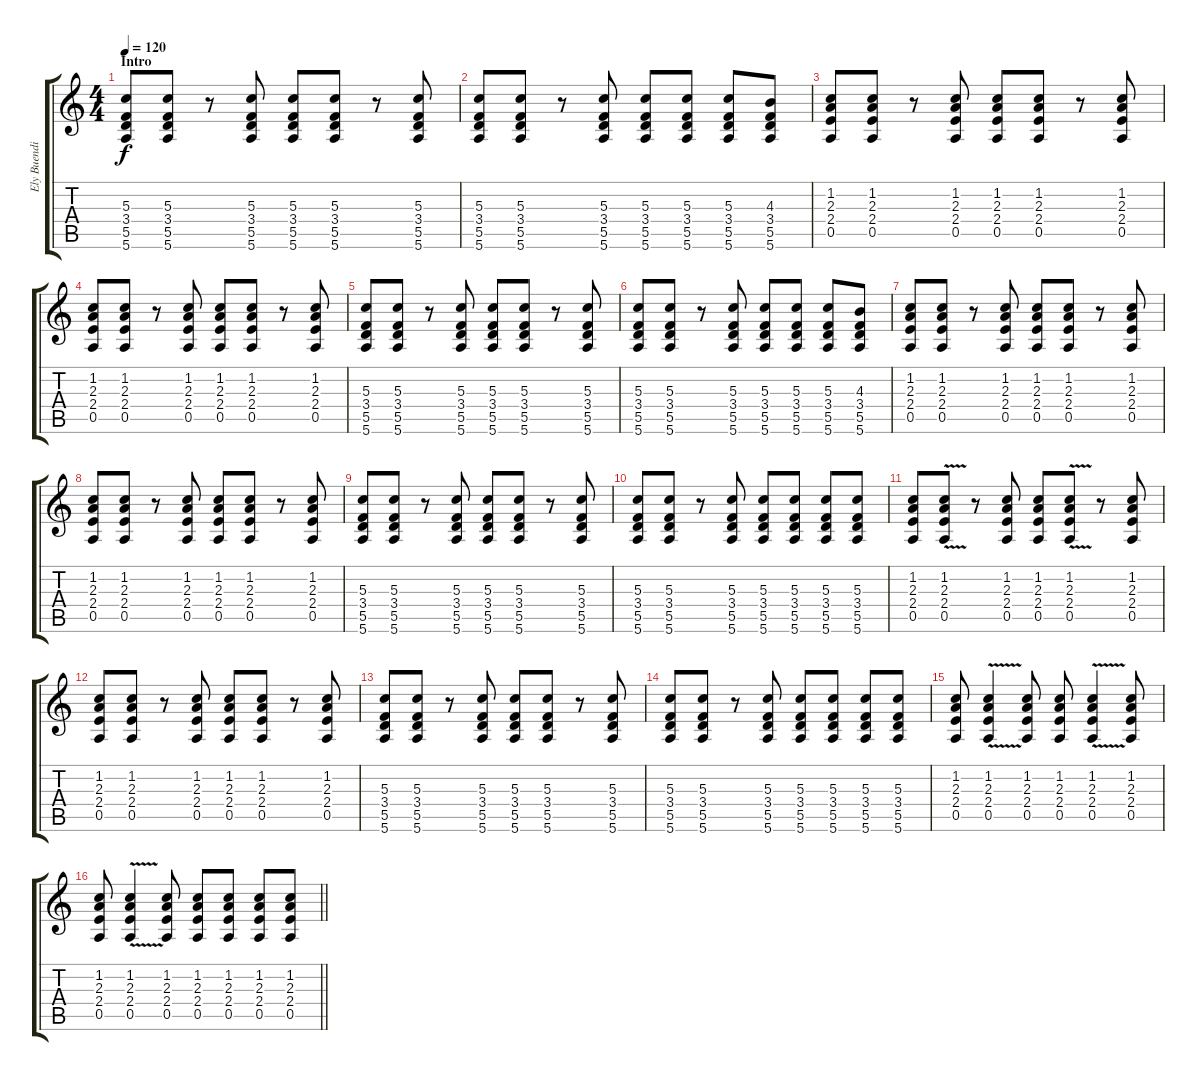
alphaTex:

\track ("Ely Buendia/Overdub" "Ely Buendi") {instrument overdrivenguitar}
\staff {score tabs}
\tuning (E4 B3 G3 D3 A2 E2) {hide}
\ts (4 4)
\section ("" "Intro")
\tempo 120
\clef g2
\ks c
(5.3 3.4 5.5 5.6).8{dy f instrument overdrivenguitar} (5.3 3.4 5.5 5.6).8 r.8 (5.3 3.4 5.5 5.6).8 (5.3 3.4 5.5 5.6).8 (5.3 3.4 5.5 5.6).8 r.8 (5.3 3.4 5.5 5.6).8 |
(5.3 3.4 5.5 5.6).8 (5.3 3.4 5.5 5.6).8 r.8 (5.3 3.4 5.5 5.6).8 (5.3 3.4 5.5 5.6).8 (5.3 3.4 5.5 5.6).8 (5.3 3.4 5.5 5.6).8 (4.3 3.4 5.5 5.6).8 |
(1.2 2.3 2.4 0.5).8 (1.2 2.3 2.4 0.5).8 r.8 (1.2 2.3 2.4 0.5).8 (1.2 2.3 2.4 0.5).8 (1.2 2.3 2.4 0.5).8 r.8 (1.2 2.3 2.4 0.5).8 |
(1.2 2.3 2.4 0.5).8 (1.2 2.3 2.4 0.5).8 r.8 (1.2 2.3 2.4 0.5).8 (1.2 2.3 2.4 0.5).8 (1.2 2.3 2.4 0.5).8 r.8 (1.2 2.3 2.4 0.5).8 |
(5.3 3.4 5.5 5.6).8 (5.3 3.4 5.5 5.6).8 r.8 (5.3 3.4 5.5 5.6).8 (5.3 3.4 5.5 5.6).8 (5.3 3.4 5.5 5.6).8 r.8 (5.3 3.4 5.5 5.6).8 |
(5.3 3.4 5.5 5.6).8 (5.3 3.4 5.5 5.6).8 r.8 (5.3 3.4 5.5 5.6).8 (5.3 3.4 5.5 5.6).8 (5.3 3.4 5.5 5.6).8 (5.3 3.4 5.5 5.6).8 (4.3 3.4 5.5 5.6).8 |
(1.2 2.3 2.4 0.5).8 (1.2 2.3 2.4 0.5).8 r.8 (1.2 2.3 2.4 0.5).8 (1.2 2.3 2.4 0.5).8 (1.2 2.3 2.4 0.5).8 r.8 (1.2 2.3 2.4 0.5).8 |
(1.2 2.3 2.4 0.5).8 (1.2 2.3 2.4 0.5).8 r.8 (1.2 2.3 2.4 0.5).8 (1.2 2.3 2.4 0.5).8 (1.2 2.3 2.4 0.5).8 r.8 (1.2 2.3 2.4 0.5).8 |
(5.3 3.4 5.5 5.6).8 (5.3 3.4 5.5 5.6).8 r.8 (5.3 3.4 5.5 5.6).8 (5.3 3.4 5.5 5.6).8 (5.3 3.4 5.5 5.6).8 r.8 (5.3 3.4 5.5 5.6).8 |
(5.3 3.4 5.5 5.6).8 (5.3 3.4 5.5 5.6).8 r.8 (5.3 3.4 5.5 5.6).8 (5.3 3.4 5.5 5.6).8 (5.3 3.4 5.5 5.6).8 (5.3 3.4 5.5 5.6).8 (5.3 3.4 5.5 5.6).8 |
(1.2 2.3 2.4 0.5).8 (1.2{v} 2.3{v} 2.4{v} 0.5{v}).8 r.8 (1.2 2.3 2.4 0.5).8 (1.2 2.3 2.4 0.5).8 (1.2{v} 2.3{v} 2.4{v} 0.5{v}).8 r.8 (1.2 2.3 2.4 0.5).8 |
(1.2 2.3 2.4 0.5).8 (1.2 2.3 2.4 0.5).8 r.8 (1.2 2.3 2.4 0.5).8 (1.2 2.3 2.4 0.5).8 (1.2 2.3 2.4 0.5).8 r.8 (1.2 2.3 2.4 0.5).8 |
(5.3 3.4 5.5 5.6).8 (5.3 3.4 5.5 5.6).8 r.8 (5.3 3.4 5.5 5.6).8 (5.3 3.4 5.5 5.6).8 (5.3 3.4 5.5 5.6).8 r.8 (5.3 3.4 5.5 5.6).8 |
(5.3 3.4 5.5 5.6).8 (5.3 3.4 5.5 5.6).8 r.8 (5.3 3.4 5.5 5.6).8 (5.3 3.4 5.5 5.6).8 (5.3 3.4 5.5 5.6).8 (5.3 3.4 5.5 5.6).8 (5.3 3.4 5.5 5.6).8 |
(1.2 2.3 2.4 0.5).8 (1.2 2.3{v} 2.4{v} 0.5{v}).4 (1.2 2.3 2.4 0.5).8 (1.2 2.3 2.4 0.5).8 (1.2 2.3{v} 2.4{v} 0.5{v}).4 (1.2 2.3 2.4 0.5).8 |
\barLineRight lightlight
(1.2 2.3 2.4 0.5).8 (1.2 2.3{v} 2.4{v} 0.5{v}).4 (1.2 2.3 2.4 0.5).8 (1.2 2.3 2.4 0.5).8 (1.2 2.3 2.4 0.5).8 (1.2 2.3 2.4 0.5).8 (1.2 2.3 2.4 0.5).8
